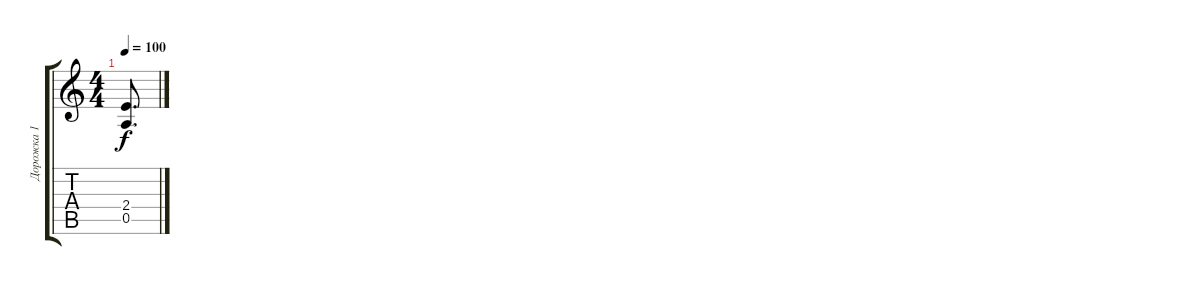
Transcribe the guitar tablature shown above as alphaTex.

\track ("Дорожка 1" "Дорожка 1") {instrument distortionguitar}
\staff {score tabs}
\tuning (E4 B3 G3 D3 A2 E2) {hide}
\ts (4 4)
\tempo 100
\clef g2
\ks c
(2.4 0.5).8{d dy f}
